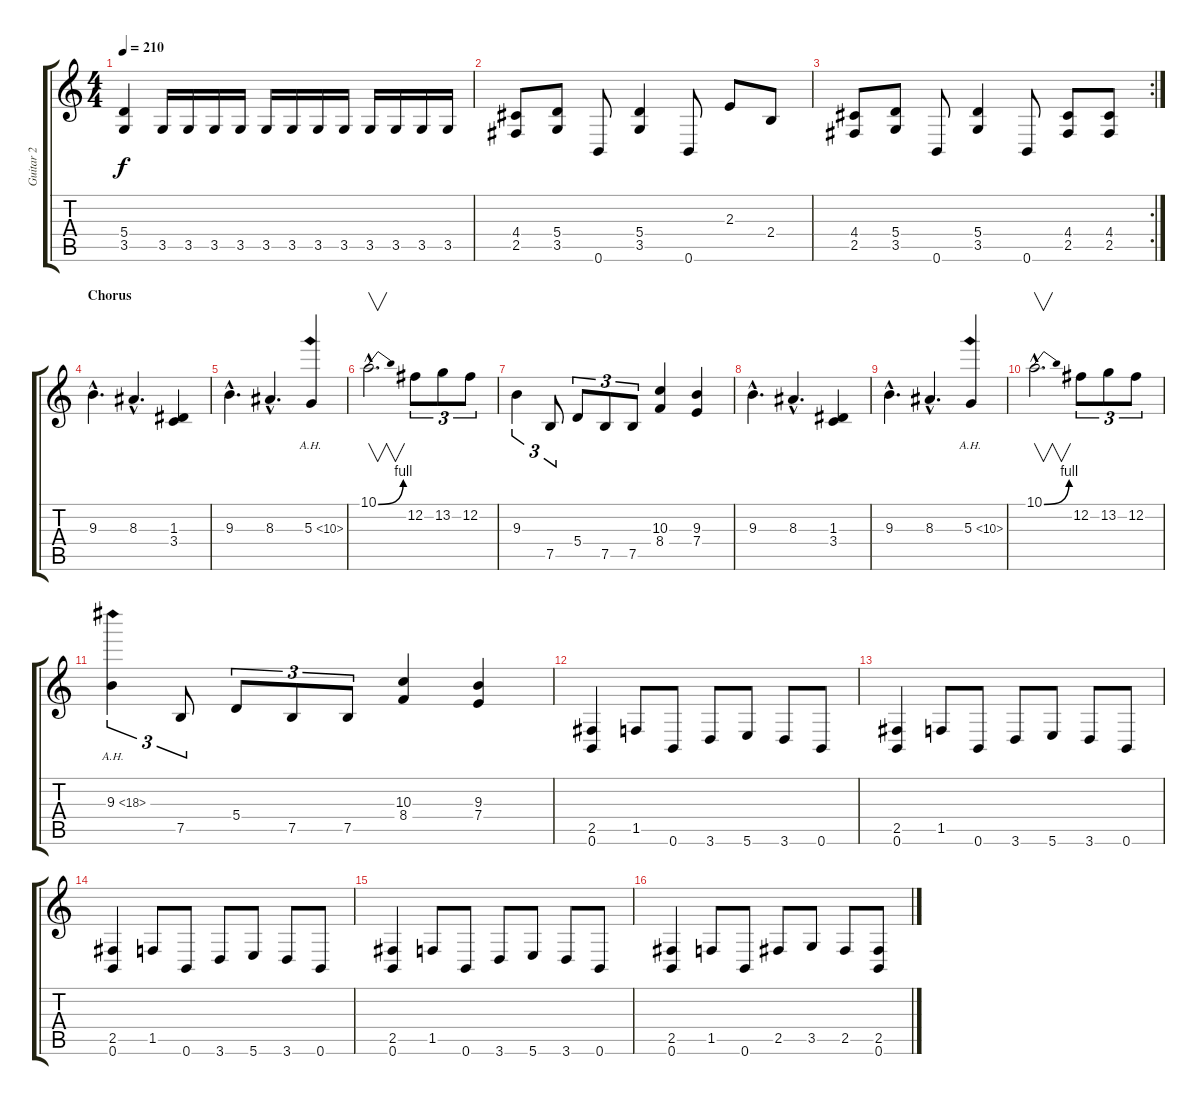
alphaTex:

\track ("Guitar 2" "Guitar 2") {instrument overdrivenguitar}
\staff {score tabs}
\tuning (B3 Gb3 D3 A2 E2 B1) {hide}
\ts (4 4)
\tempo 210
\clef g2
\ks c
(5.4 3.5).4{dy f} 3.5.16 3.5.16 3.5.16 3.5.16 3.5.16 3.5.16 3.5.16 3.5.16 3.5.16 3.5.16 3.5.16 3.5.16 |
(4.4 2.5).8 (5.4 3.5).8 0.6.8 (5.4 3.5).4 0.6.8 2.3.8 2.4.8 |
\rc 2
(4.4 2.5).8 (5.4 3.5).8 0.6.8 (5.4 3.5).4 0.6.8 (4.4 2.5).8 (4.4 2.5).8 |
\section ("" "Chorus")
9.3{hac}.4{d} 8.3{hac}.4{d} (1.3 3.4).4 |
9.3{hac}.4{d} 8.3{hac}.4{d} 5.3{ah 5}.4 |
10.1{be (bend 0 0 60 4) hac}.2{v d} 12.2.8{tu (3 2)} 13.2.8{tu (3 2)} 12.2.8{tu (3 2)} |
9.3.4{tu (3 2)} 7.5.8{tu (3 2)} 5.4.8{tu (3 2)} 7.5.8{tu (3 2)} 7.5.8{tu (3 2)} (10.3 8.4).4 (9.3 7.4).4 |
9.3{hac}.4{d} 8.3{hac}.4{d} (1.3 3.4).4 |
9.3{hac}.4{d} 8.3{hac}.4{d} 5.3{ah 5}.4 |
10.1{be (bend 0 0 60 4) hac}.2{v d} 12.2.8{tu (3 2)} 13.2.8{tu (3 2)} 12.2.8{tu (3 2)} |
9.3{ah 9}.4{tu (3 2)} 7.5.8{tu (3 2)} 5.4.8{tu (3 2)} 7.5.8{tu (3 2)} 7.5.8{tu (3 2)} (10.3 8.4).4 (9.3 7.4).4 |
(2.5 0.6).4 1.5.8 0.6.8 3.6.8 5.6.8 3.6.8 0.6.8 |
(2.5 0.6).4 1.5.8 0.6.8 3.6.8 5.6.8 3.6.8 0.6.8 |
(2.5 0.6).4 1.5.8 0.6.8 3.6.8 5.6.8 3.6.8 0.6.8 |
(2.5 0.6).4 1.5.8 0.6.8 3.6.8 5.6.8 3.6.8 0.6.8 |
(2.5 0.6).4 1.5.8 0.6.8 2.5.8 3.5.8 2.5.8 (2.5 0.6).8
